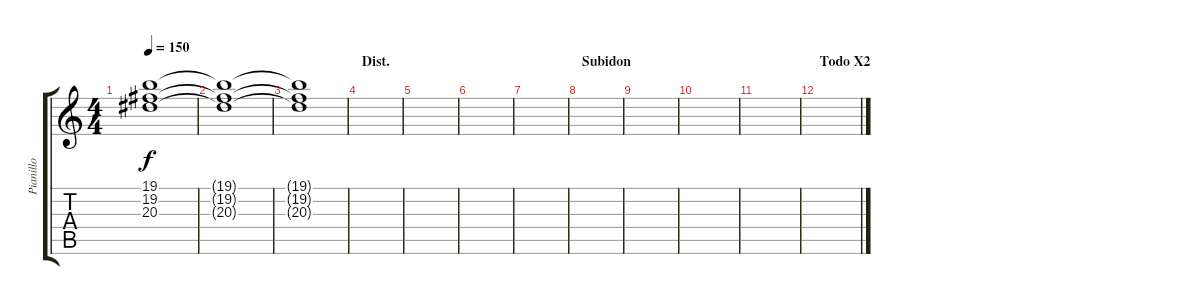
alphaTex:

\track ("Pianillo" "Pianillo") {instrument acousticgrandpiano}
\staff {score tabs}
\tuning (E4 B3 G3 D3 A2 E2) {hide}
\ts (4 4)
\tempo 150
\clef g2
\ks c
(19.1{t} 19.2{t} 20.3{t}).1{dy f} |
(19.1{t} 19.2{t} 20.3{t}).1 |
(19.1{t} 19.2{t} 20.3{t}).1 |
\section ("" "Dist.")
|
|
|
|
\section ("" "Subidon")
|
|
|
|
\section ("" "Todo X2")
